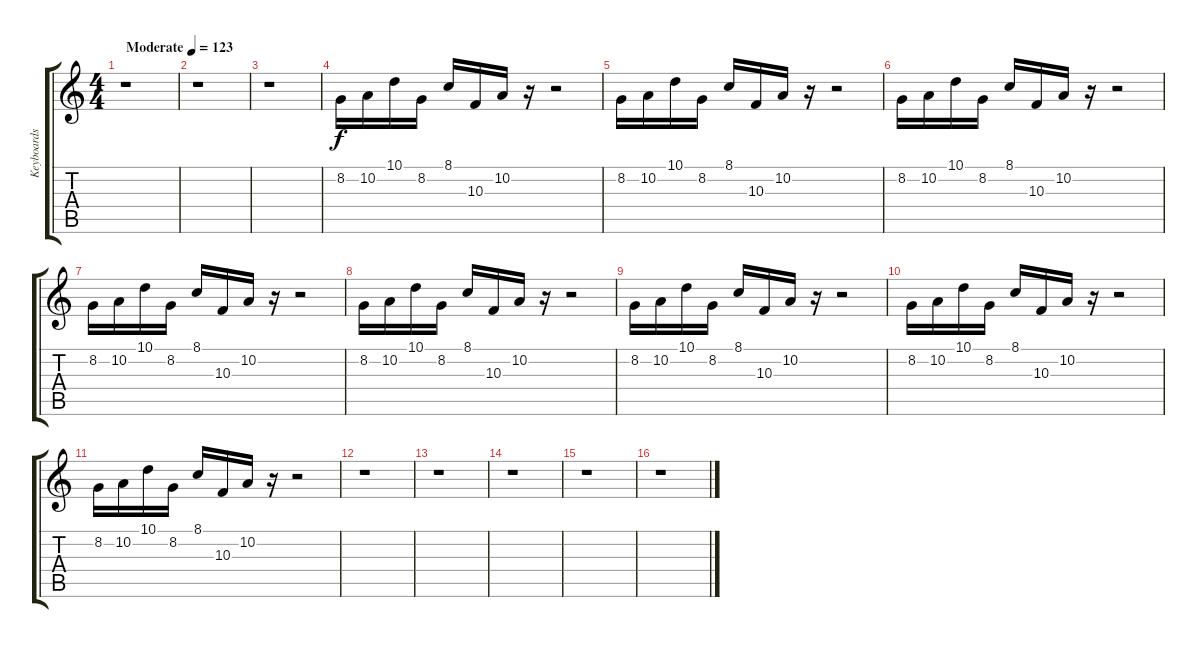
\track ("Keyboards 1" "Keyboards ") {instrument lead2sawtooth}
\staff {score tabs}
\tuning (E4 B3 G3 D3 A2 E2) {hide}
\ts (4 4)
\tempo (123 "Moderate")
\clef g2
\ks c
r.1{dy f instrument lead2sawtooth} |
r.1 |
r.1 |
8.2.16 10.2.16 10.1.16 8.2.16 8.1.16 10.3.16 10.2.16 r.16 r.2 |
8.2.16 10.2.16 10.1.16 8.2.16 8.1.16 10.3.16 10.2.16 r.16 r.2 |
8.2.16 10.2.16 10.1.16 8.2.16 8.1.16 10.3.16 10.2.16 r.16 r.2 |
8.2.16 10.2.16 10.1.16 8.2.16 8.1.16 10.3.16 10.2.16 r.16 r.2 |
8.2.16 10.2.16 10.1.16 8.2.16 8.1.16 10.3.16 10.2.16 r.16 r.2 |
8.2.16 10.2.16 10.1.16 8.2.16 8.1.16 10.3.16 10.2.16 r.16 r.2 |
8.2.16 10.2.16 10.1.16 8.2.16 8.1.16 10.3.16 10.2.16 r.16 r.2 |
8.2.16 10.2.16 10.1.16 8.2.16 8.1.16 10.3.16 10.2.16 r.16 r.2 |
r.1 |
r.1 |
r.1 |
r.1 |
r.1
